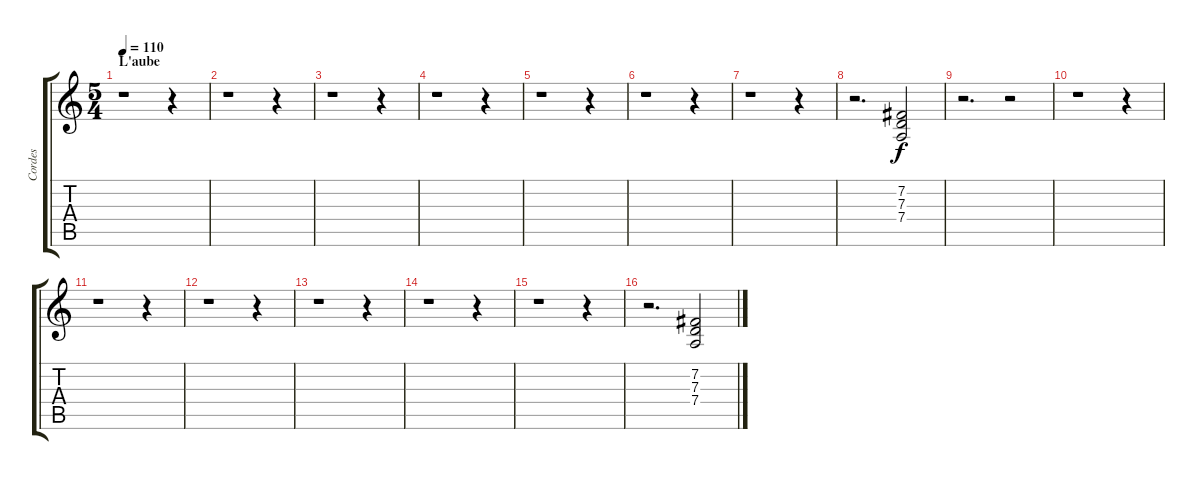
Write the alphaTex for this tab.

\track ("Cordes" "Cordes") {instrument pizzicatostrings}
\staff {score tabs}
\tuning (E4 B3 G3 D3 A2 E2) {hide}
\ts (5 4)
\section ("" "L'aube")
\tempo 110
\clef g2
\ks c
r.1{dy f instrument pizzicatostrings} r.4 |
r.1 r.4 |
r.1 r.4 |
r.1 r.4 |
r.1 r.4 |
r.1 r.4 |
r.1 r.4 |
r.2{d} (7.2 7.3 7.4).2{instrument reversecymbal} |
r.2{d instrument pizzicatostrings} r.2 |
r.1 r.4 |
r.1 r.4 |
r.1 r.4 |
r.1 r.4 |
r.1 r.4 |
r.1 r.4 |
r.2{d} (7.2 7.3 7.4).2{instrument reversecymbal}
